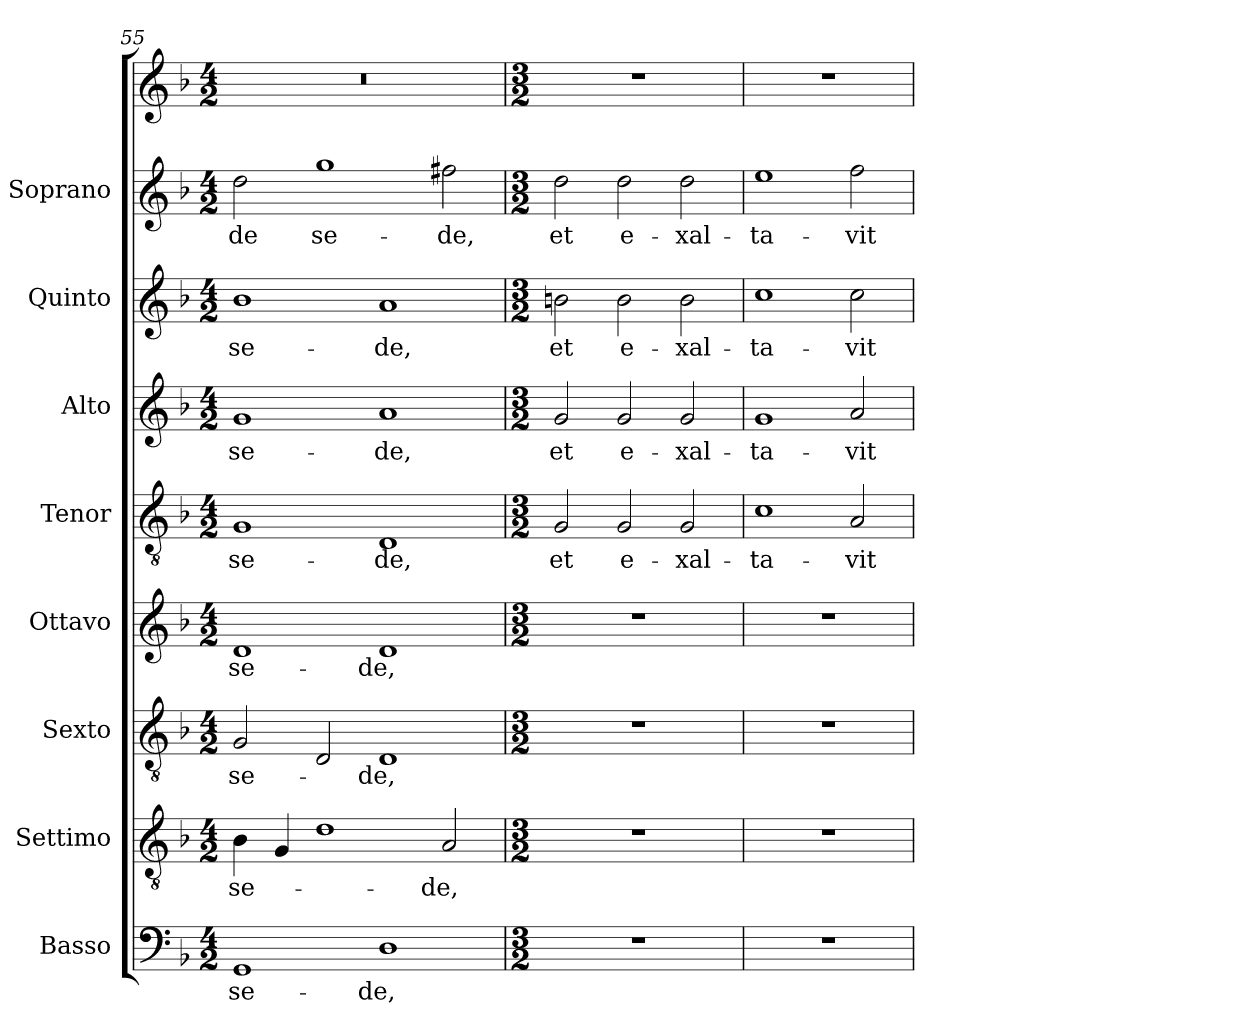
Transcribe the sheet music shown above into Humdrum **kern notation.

**kern	**text	**kern	**text	**kern	**text	**kern	**text	**kern	**text	**kern	**text	**kern	**text	**kern	**text	**kern
*part9	*part9	*part8	*part8	*part7	*part7	*part6	*part6	*part5	*part5	*part4	*part4	*part3	*part3	*part2	*part2	*part1
*staff9	*staff9	*staff8	*staff8	*staff7	*staff7	*staff6	*staff6	*staff5	*staff5	*staff4	*staff4	*staff3	*staff3	*staff2	*staff2	*staff1
*I"Basso	*	*I"Settimo	*	*I"Sexto	*	*I"Ottavo	*	*I"Tenor	*	*I"Alto	*	*I"Quinto	*	*I"Soprano	*	*
*I'B.	*	*I'St.	*	*	*	*I'Ot.	*	*I'T.	*	*I'A.	*	*I'Q.	*	*I'S.	*	*
*clefF4	*	*clefGv2	*	*clefGv2	*	*clefG2	*	*clefGv2	*	*clefG2	*	*clefG2	*	*clefG2	*	*clefG2
*	*	*ITrd7c12	*	*ITrd7c12	*	*	*	*ITrd7c12	*	*	*	*	*	*	*	*
*k[b-]	*	*k[b-]	*	*k[b-]	*	*k[b-]	*	*k[b-]	*	*k[b-]	*	*k[b-]	*	*k[b-]	*	*k[b-]
*F:	*	*F:	*	*F:	*	*F:	*	*F:	*	*F:	*	*F:	*	*F:	*	*F:
*M4/2	*	*M4/2	*	*M4/2	*	*M4/2	*	*M4/2	*	*M4/2	*	*M4/2	*	*M4/2	*	*M4/2
=55	=55	=55	=55	=55	=55	=55	=55	=55	=55	=55	=55	=55	=55	=55	=55	=55
!	!LO:LY:b:color=#000000	!	!	!	!	!	!	!	!	!	!	!	!	!	!	!
!	!	!	!LO:LY:b:color=#000000	!	!	!	!	!	!	!	!	!	!	!	!	!
!	!	!	!	!	!LO:LY:b:color=#000000	!	!	!	!	!	!	!	!	!	!	!
!	!	!	!	!	!	!	!LO:LY:b:color=#000000	!	!	!	!	!	!	!	!	!
!	!	!	!	!	!	!	!	!	!LO:LY:b:color=#000000	!	!	!	!	!	!	!
!	!	!	!	!	!	!	!	!	!	!	!LO:LY:b:color=#000000	!	!	!	!	!
!	!	!	!	!	!	!	!	!	!	!	!	!	!LO:LY:b:color=#000000	!	!	!
!	!	!	!	!	!	!	!	!	!	!	!	!	!	!	!LO:LY:b:color=#000000	!LO:N:vis=1
1GGi	se-	4BB-i\	se-	2GGi/	se-	1di	se-	1GGi	se-	1gi	se-	1b-i	se-	2ddi\	de	0r
.	.	4GGi/	.	.	.	.	.	.	.	.	.	.	.	.	.	.
!	!	!	!	!	!	!	!	!	!	!	!	!	!	!	!LO:LY:b:color=#000000	!
.	.	1Di	.	2DDi/	.	.	.	.	.	.	.	.	.	1ggi	se-	.
!	!LO:LY:b:color=#000000	!	!	!	!	!	!	!	!	!	!	!	!	!	!	!
!	!	!	!	!	!LO:LY:b:color=#000000	!	!	!	!	!	!	!	!	!	!	!
!	!	!	!	!	!	!	!LO:LY:b:color=#000000	!	!	!	!	!	!	!	!	!
!	!	!	!	!	!	!	!	!	!LO:LY:b:color=#000000	!	!	!	!	!	!	!
!	!	!	!	!	!	!	!	!	!	!	!LO:LY:b:color=#000000	!	!	!	!	!
!	!	!	!	!	!	!	!	!	!	!	!	!	!LO:LY:b:color=#000000	!	!	!
1Di	-de,	.	.	1DDi	-de,	1di	-de,	1DDi	-de,	1ai	-de,	1ai	-de,	.	.	.
!	!	!	!LO:LY:b:color=#000000	!	!	!	!	!	!	!	!	!	!	!	!	!
!	!	!	!	!	!	!	!	!	!	!	!	!	!	!	!LO:LY:b:color=#000000	!
.	.	2AAi/	-de,	.	.	.	.	.	.	.	.	.	.	2ff#Xi\	-de,	.
!!LO:LB:g=z
=56	=56	=56	=56	=56	=56	=56	=56	=56	=56	=56	=56	=56	=56	=56	=56	=56
*M3/2	*	*M3/2	*	*M3/2	*	*M3/2	*	*M3/2	*	*M3/2	*	*M3/2	*	*M3/2	*	*M3/2
!LO:N:vis=1	!	!LO:N:vis=1	!	!LO:N:vis=1	!	!LO:N:vis=1	!	!	!	!	!	!	!	!	!	!
!	!	!	!	!	!	!	!	!	!LO:LY:b:color=#000000	!	!	!	!	!	!	!
!	!	!	!	!	!	!	!	!	!	!	!LO:LY:b:color=#000000	!	!	!	!	!
!	!	!	!	!	!	!	!	!	!	!	!	!	!LO:LY:b:color=#000000	!	!	!
!	!	!	!	!	!	!	!	!	!	!	!	!	!	!	!LO:LY:b:color=#000000	!LO:N:vis=1
1.r	.	1.r	.	1.r	.	1.r	.	2GGi/	et	2gi/	et	2bni\	et	2ddi\	et	1.r
!	!	!	!	!	!	!	!	!	!LO:LY:b:color=#000000	!	!	!	!	!	!	!
!	!	!	!	!	!	!	!	!	!	!	!LO:LY:b:color=#000000	!	!	!	!	!
!	!	!	!	!	!	!	!	!	!	!	!	!	!LO:LY:b:color=#000000	!	!	!
!	!	!	!	!	!	!	!	!	!	!	!	!	!	!	!LO:LY:b:color=#000000	!
.	.	.	.	.	.	.	.	2GGi/	e-	2gi/	e-	2bi\	e-	2ddi\	e-	.
!	!	!	!	!	!	!	!	!	!LO:LY:b:color=#000000	!	!	!	!	!	!	!
!	!	!	!	!	!	!	!	!	!	!	!LO:LY:b:color=#000000	!	!	!	!	!
!	!	!	!	!	!	!	!	!	!	!	!	!	!LO:LY:b:color=#000000	!	!	!
!	!	!	!	!	!	!	!	!	!	!	!	!	!	!	!LO:LY:b:color=#000000	!
.	.	.	.	.	.	.	.	2GGi/	-xal-	2gi/	-xal-	2bi\	-xal-	2ddi\	-xal-	.
=57	=57	=57	=57	=57	=57	=57	=57	=57	=57	=57	=57	=57	=57	=57	=57	=57
!LO:N:vis=1	!	!LO:N:vis=1	!	!LO:N:vis=1	!	!LO:N:vis=1	!	!	!	!	!	!	!	!	!	!
!	!	!	!	!	!	!	!	!	!LO:LY:b:color=#000000	!	!	!	!	!	!	!
!	!	!	!	!	!	!	!	!	!	!	!LO:LY:b:color=#000000	!	!	!	!	!
!	!	!	!	!	!	!	!	!	!	!	!	!	!LO:LY:b:color=#000000	!	!	!
!	!	!	!	!	!	!	!	!	!	!	!	!	!	!	!LO:LY:b:color=#000000	!LO:N:vis=1
1.r	.	1.r	.	1.r	.	1.r	.	1Ci	-ta-	1gi	-ta-	1cci	-ta-	1eei	-ta-	1.r
!	!	!	!	!	!	!	!	!	!LO:LY:b:color=#000000	!	!	!	!	!	!	!
!	!	!	!	!	!	!	!	!	!	!	!LO:LY:b:color=#000000	!	!	!	!	!
!	!	!	!	!	!	!	!	!	!	!	!	!	!LO:LY:b:color=#000000	!	!	!
!	!	!	!	!	!	!	!	!	!	!	!	!	!	!	!LO:LY:b:color=#000000	!
.	.	.	.	.	.	.	.	2AAi/	-vit	2ai/	-vit	2cci\	-vit	2ffi\	-vit	.
=	=	=	=	=	=	=	=	=	=	=	=	=	=	=	=	=
*-	*-	*-	*-	*-	*-	*-	*-	*-	*-	*-	*-	*-	*-	*-	*-	*-
